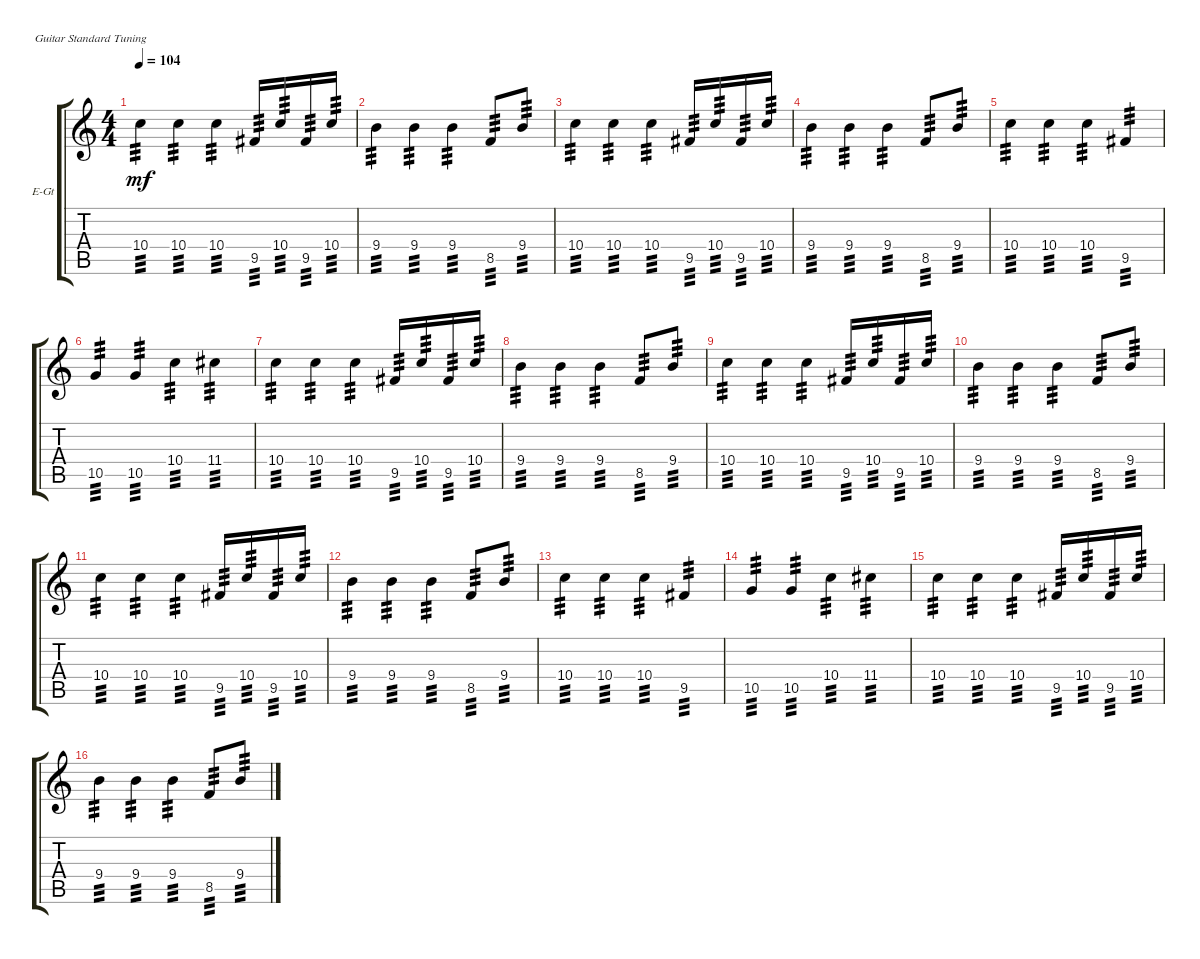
\bracketExtendMode groupsimilarinstruments
\firstSystemTrackNameOrientation horizontal
\otherSystemsTrackNameOrientation horizontal
\track ("Electric Guitar" "E-Gt") {instrument distortionguitar}
\staff {score tabs}
\tuning (E4 B3 G3 D3 A2 E2)
\ts (4 4)
\tempo 104
\clef g2
\scale
0.333333
\ks c
10.4.4{tp 3 dy mf} 10.4.4{tp 3} 10.4.4{tp 3} 9.5.16{tp 3} 10.4.16{tp 3} 9.5.16{tp 3} 10.4.16{tp 3} |
\scale
0.333333 9.4.4{tp 3} 9.4.4{tp 3} 9.4.4{tp 3} 8.5.8{tp 3} 9.4.8{tp 3} |
\scale
0.333333 10.4.4{tp 3} 10.4.4{tp 3} 10.4.4{tp 3} 9.5.16{tp 3} 10.4.16{tp 3} 9.5.16{tp 3} 10.4.16{tp 3} |
\scale
0.333333 9.4.4{tp 3} 9.4.4{tp 3} 9.4.4{tp 3} 8.5.8{tp 3} 9.4.8{tp 3} |
\scale
0.333333 10.4.4{tp 3} 10.4.4{tp 3} 10.4.4{tp 3} 9.5.4{tp 3} |
\scale
0.333333 10.5.4{tp 3} 10.5.4{tp 3} 10.4.4{tp 3} 11.4.4{tp 3} |
\scale
0.333333 10.4.4{tp 3} 10.4.4{tp 3} 10.4.4{tp 3} 9.5.16{tp 3} 10.4.16{tp 3} 9.5.16{tp 3} 10.4.16{tp 3} |
\scale
0.333333 9.4.4{tp 3} 9.4.4{tp 3} 9.4.4{tp 3} 8.5.8{tp 3} 9.4.8{tp 3} |
\scale
0.333333 10.4.4{tp 3} 10.4.4{tp 3} 10.4.4{tp 3} 9.5.16{tp 3} 10.4.16{tp 3} 9.5.16{tp 3} 10.4.16{tp 3} |
\scale
0.333333 9.4.4{tp 3} 9.4.4{tp 3} 9.4.4{tp 3} 8.5.8{tp 3} 9.4.8{tp 3} |
\scale
0.333333 10.4.4{tp 3} 10.4.4{tp 3} 10.4.4{tp 3} 9.5.16{tp 3} 10.4.16{tp 3} 9.5.16{tp 3} 10.4.16{tp 3} |
\scale
0.333333 9.4.4{tp 3} 9.4.4{tp 3} 9.4.4{tp 3} 8.5.8{tp 3} 9.4.8{tp 3} |
\scale
0.333333 10.4.4{tp 3} 10.4.4{tp 3} 10.4.4{tp 3} 9.5.4{tp 3} |
\scale
0.333333 10.5.4{tp 3} 10.5.4{tp 3} 10.4.4{tp 3} 11.4.4{tp 3} |
\scale
0.333333 10.4.4{tp 3} 10.4.4{tp 3} 10.4.4{tp 3} 9.5.16{tp 3} 10.4.16{tp 3} 9.5.16{tp 3} 10.4.16{tp 3} |
\scale
0.333333 9.4.4{tp 3} 9.4.4{tp 3} 9.4.4{tp 3} 8.5.8{tp 3} 9.4.8{tp 3}
